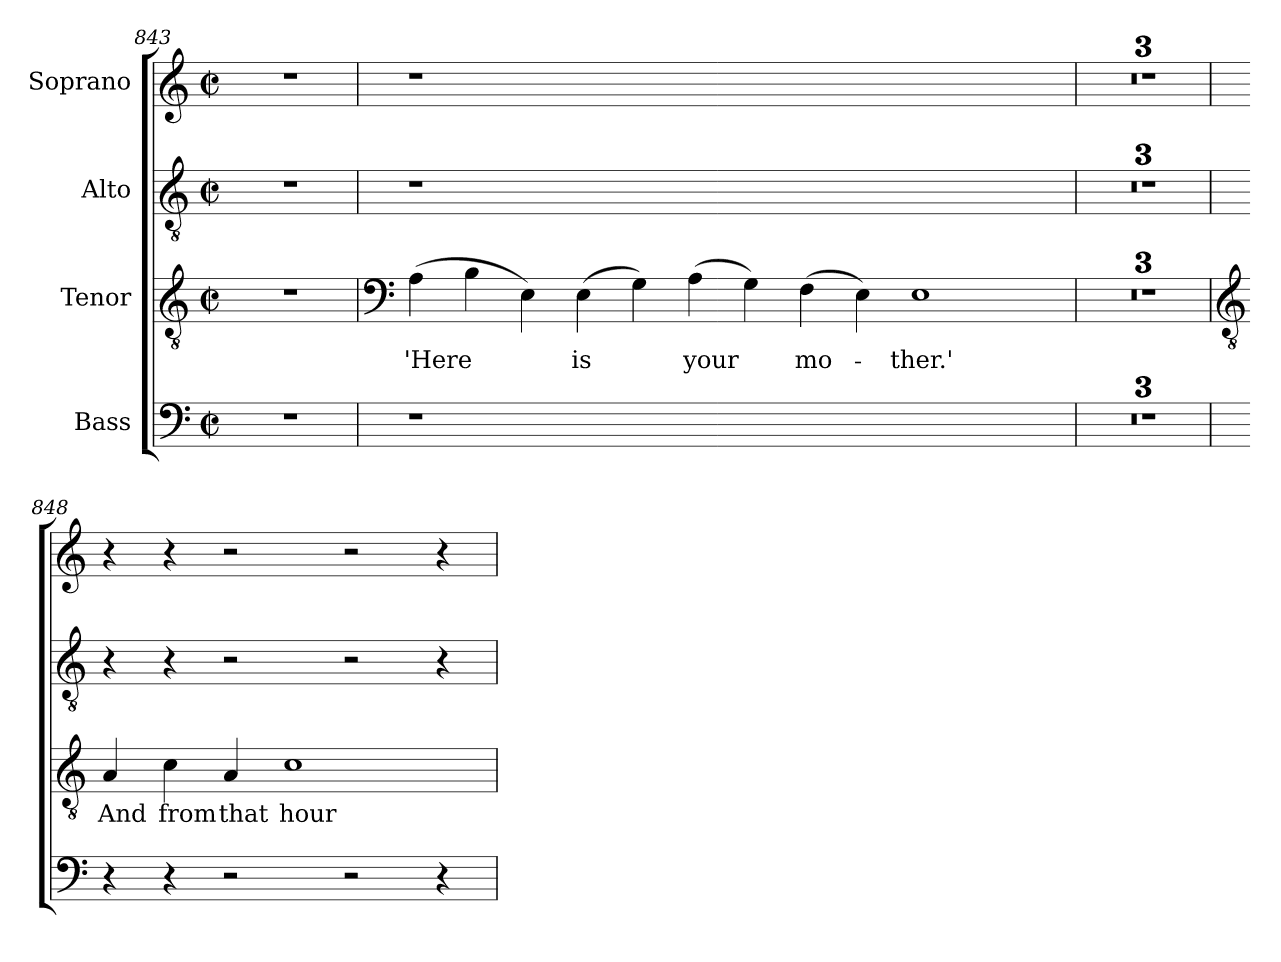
**kern	**kern	**text	**kern	**kern
*part4	*part3	*part3	*part2	*part1
*staff4	*staff3	*staff3	*staff2	*staff1
*I"Bass	*I"Tenor	*	*I"Alto	*I"Soprano
!!LO:LB:g=z
*clefF4	*clefGv2	*	*clefGv2	*clefG2
*	*ITrd7c12	*	*ITrd7c12	*
*k[]	*k[]	*	*k[]	*k[]
*C:	*C:	*	*C:	*C:
*M2/2	*M2/2	*	*M2/2	*M2/2
*met(c|)	*met(c|)	*	*met(c|)	*met(c|)
=843	=843	=843	=843	=843
1r	1r	.	1r	1r
=844	=844	=844	=844	=844
*	*clefF4	*	*	*
!LO:N:vis=1	!	!	!	!
!	!	!LO:LY:b:color=#000000	!LO:N:vis=1	!LO:N:vis=1
1r	(4AAi\	'Here	1r	1r
.	4BBi\	.	.	.
.	4EEi\)	.	.	.
!	!	!LO:LY:b:color=#000000	!	!
.	(4EEi\	is	.	.
0ryy	4GGi\)	.	0ryy	0ryy
!	!	!LO:LY:b:color=#000000	!	!
.	(4AAi\	your	.	.
.	4GGi\)	.	.	.
!	!	!LO:LY:b:color=#000000	!	!
.	(4FFi\	mo-	.	.
.	4EEi\)	.	.	.
!	!	!LO:LY:b:color=#000000	!	!
.	1EEi	-ther.'	.	.
4ryy	.	.	4ryy	4ryy
=845	=845	=845	=845	=845
*	*stria0	*	*	*
1r	1r	.	1r	1r
=846	=846	=846	=846	=846
1r	1r	.	1r	1r
!!LO:PB:g=z
=847	=847	=847	=847	=847
1r	1r	.	1r	1r
=848	=848	=848	=848	=848
*	*clefGv2	*	*	*
!	!	!LO:LY:b:color=#000000	!	!
4r	4AAi/	And	4r	4r
!	!	!LO:LY:b:color=#000000	!	!
4r	4Ci\	from	4r	4r
!	!	!LO:LY:b:color=#000000	!	!
2r	4AAi/	that	2r	2r
!	!	!LO:LY:b:color=#000000	!	!
.	1Ci	hour	.	.
2r	.	.	2r	2r
4r	.	.	4r	4r
=	=	=	=	=
*-	*-	*-	*-	*-
